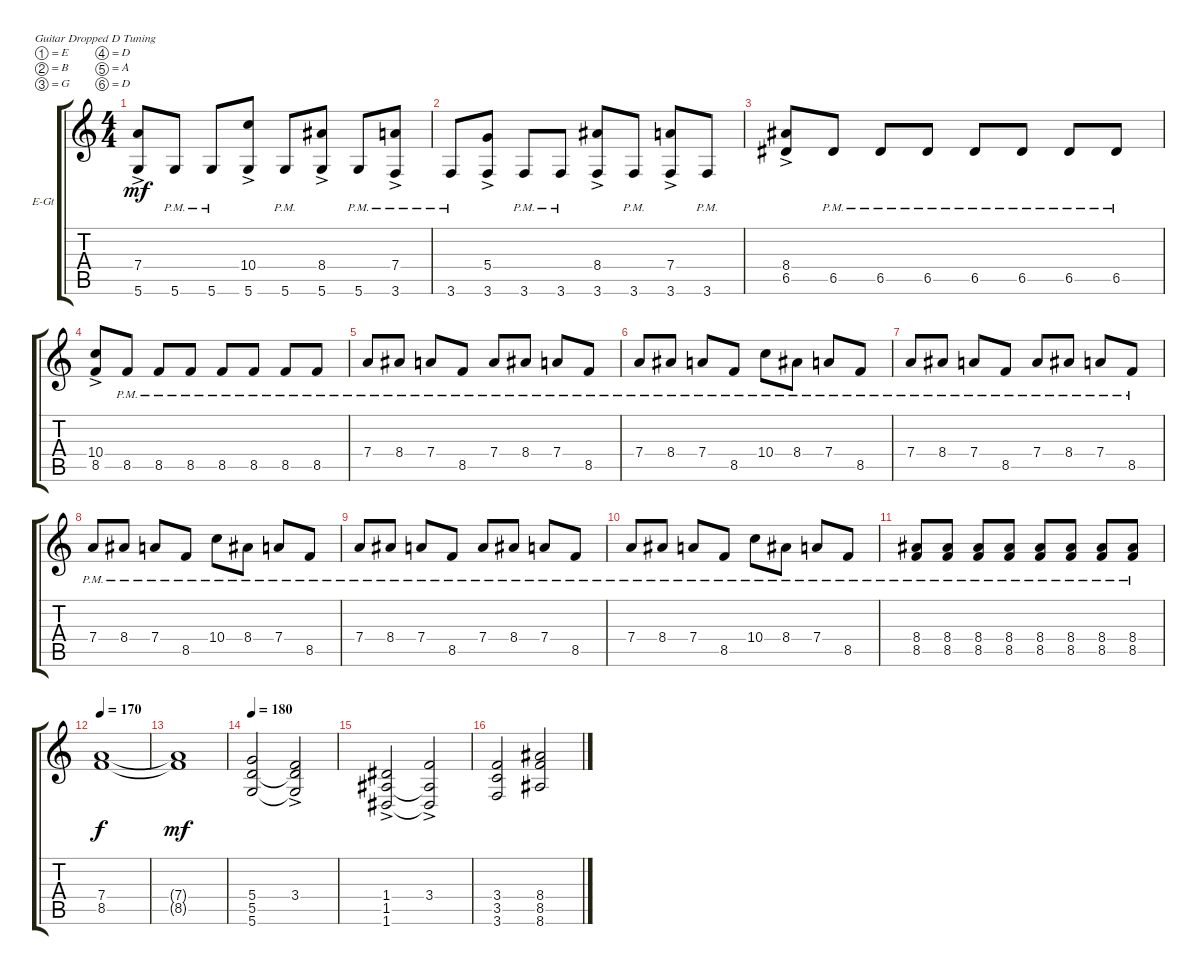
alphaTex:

\defaultSystemsLayout 4
\bracketExtendMode groupsimilarinstruments
\firstSystemTrackNameOrientation horizontal
\otherSystemsTrackNameOrientation horizontal
\track ("Electric Guitar" "E-Gt") {instrument distortionguitar}
\staff {score tabs}
\tuning (E4 B3 G3 D3 A2 D2)
\ts (4 4)
\tempo (180 hide)
\clef g2
\ks c
(5.6{ac} 7.4{ac}).8{dy mf} 5.6{pm}.8 5.6{pm}.8 (5.6{ac} 10.4{ac}).8 5.6{pm}.8 (5.6{ac} 8.4{ac}).8 5.6{pm}.8 (3.6{ac pm} 7.4{ac}).8 |
3.6{pm}.8 (3.6{ac} 5.4{ac}).8 3.6{pm}.8 3.6{pm}.8 (3.6{ac} 8.4{ac}).8 3.6{pm}.8 (3.6{ac} 7.4{ac}).8 3.6{pm}.8 |
(6.5{ac} 8.4{ac}).8 6.5{pm}.8 6.5{pm}.8 6.5{pm}.8 6.5{pm}.8 6.5{pm}.8 6.5{pm}.8 6.5{pm}.8 |
(8.5{ac} 10.4{ac}).8 8.5{pm}.8 8.5{pm}.8 8.5{pm}.8 8.5{pm}.8 8.5{pm}.8 8.5{pm}.8 8.5{pm}.8 |
7.4{pm}.8 8.4{pm}.8 7.4{pm}.8 8.5{pm}.8 7.4{pm}.8 8.4{pm}.8 7.4{pm}.8 8.5{pm}.8 |
7.4{pm}.8 8.4{pm}.8 7.4{pm}.8 8.5{pm}.8 10.4{pm}.8 8.4{pm}.8 7.4{pm}.8 8.5{pm}.8 |
7.4{pm}.8 8.4{pm}.8 7.4{pm}.8 8.5{pm}.8 7.4{pm}.8 8.4{pm}.8 7.4{pm}.8 8.5{pm}.8 |
7.4{pm}.8 8.4{pm}.8 7.4{pm}.8 8.5{pm}.8 10.4{pm}.8 8.4{pm}.8 7.4{pm}.8 8.5{pm}.8 |
7.4{pm}.8 8.4{pm}.8 7.4{pm}.8 8.5{pm}.8 7.4{pm}.8 8.4{pm}.8 7.4{pm}.8 8.5{pm}.8 |
7.4{pm}.8 8.4{pm}.8 7.4{pm}.8 8.5{pm}.8 10.4{pm}.8 8.4{pm}.8 7.4{pm}.8 8.5{pm}.8 |
(8.5{pm} 8.4{pm}).8 (8.5{pm} 8.4{pm}).8 (8.4{pm} 8.5{pm}).8 (8.4{pm} 8.5{pm}).8 (8.4{pm} 8.5{pm}).8 (8.4{pm} 8.5{pm}).8 (8.5{pm} 8.4{pm}).8 (8.4{pm} 8.5{pm}).8 |
\tempo 170
(7.4 8.5).1{dy f} |
(8.5{t} 7.4{t}).1{dy mf} |
\tempo (180 0.00625)
(5.6 5.5 5.4).2 (5.6{t} 5.5{t} 3.4{ac}).2 |
(1.6 1.5 1.4{ac}).2 (1.6{t} 1.5{t} 3.4{ac}).2 |
(3.6 3.5 3.4).2 (8.6 8.5 8.4).2
